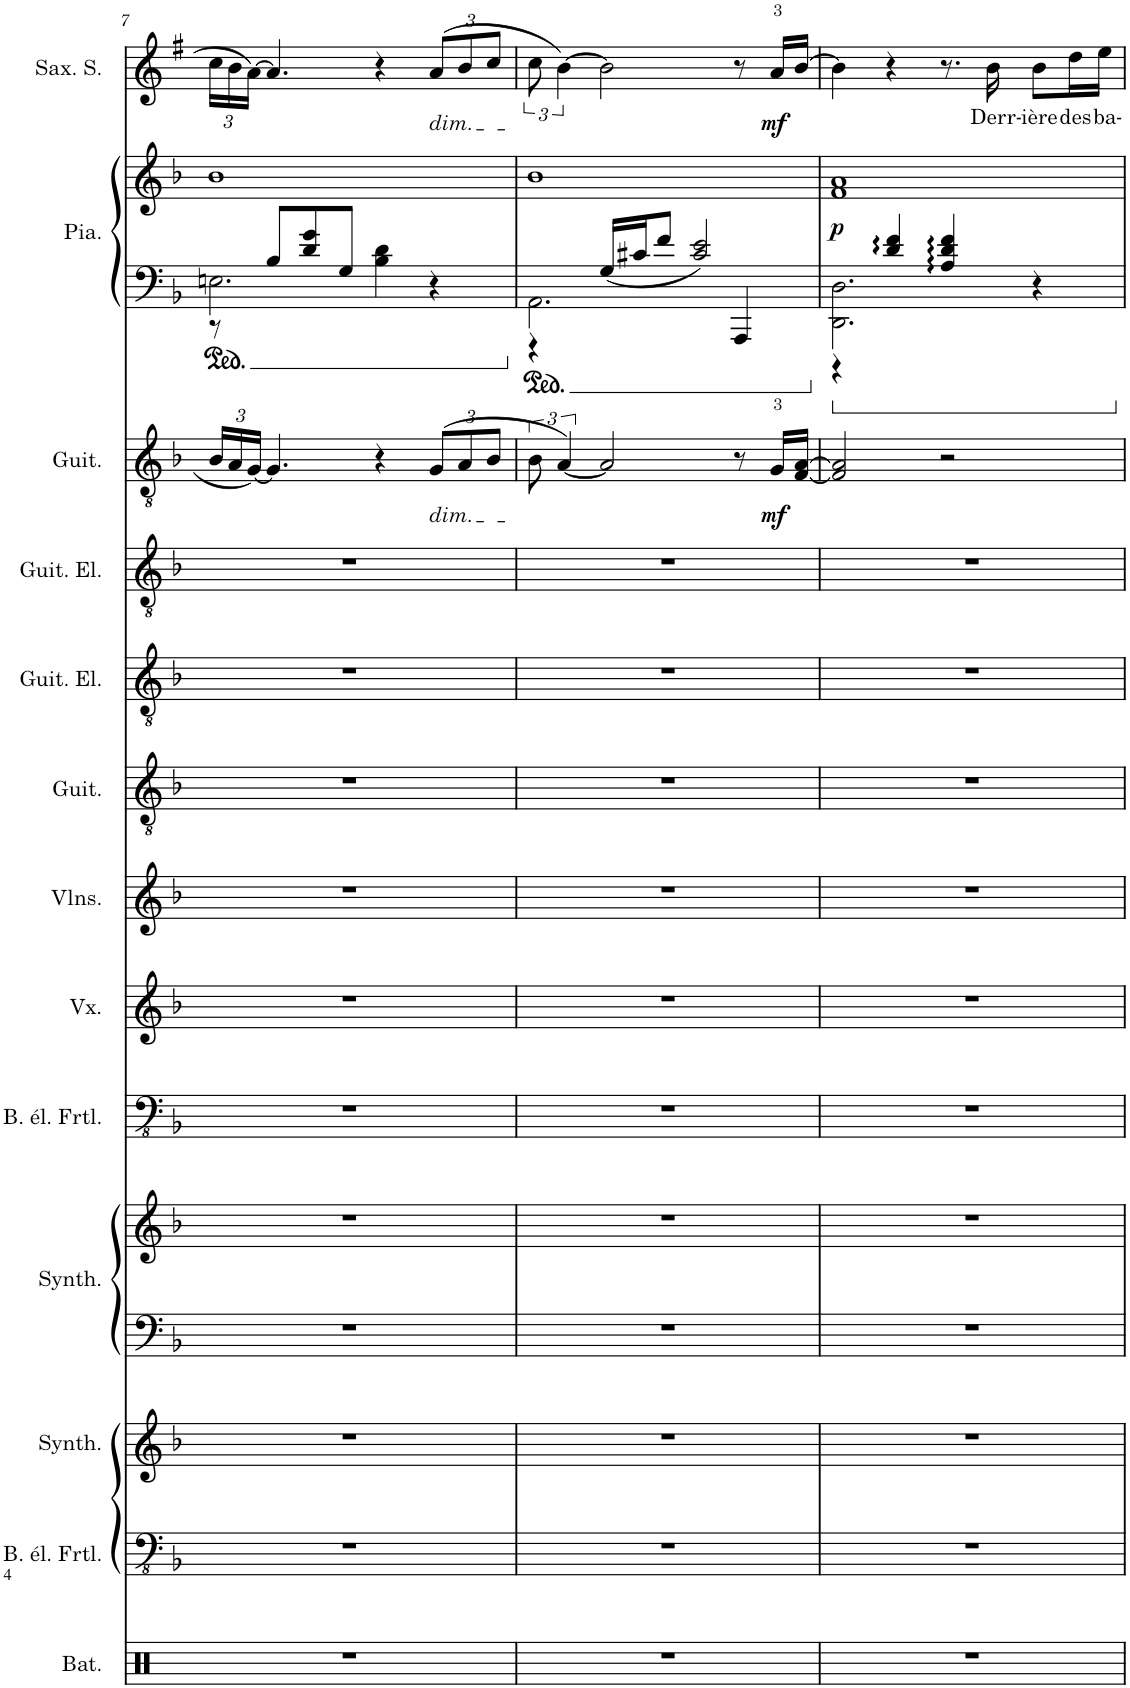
**kern	**kern	**kern	**kern	**kern	**kern	**kern	**kern	**kern	**kern	**kern	**kern	**dynam	**kern	**kern	**dynam	**kern	**text	**dynam
*part13	*part12	*part11	*part10	*part10	*part9	*part8	*part7	*part6	*part5	*part4	*part3	*part3	*part2	*part2	*part2	*part1	*part1	*part1
*staff15	*staff14	*staff13	*staff12	*staff11	*staff10	*staff9	*staff8	*staff7	*staff6	*staff5	*staff4	*staff4	*staff3	*staff2	*staff2/3	*staff1	*staff1	*staff1
*I"Batterie	*I"Basse électrique fretless	*I"Synthétiseur de créneaux	*I"Synthétiseur d'instruments à cordes	*	*I"Basse électrique fretless	*I"Voix	*I"Violons	*I"Guitare acoustique	*I"Guitare électrique, gtr solo	*I"Guitare électrique	*I"Guitare classique	*	*I"Piano	*	*	*I"Saxophone Soprano	*	*
*I'Bat.	*I'B. él. Frtl.	*I'Synth.	*I'Synth.	*	*I'B. él. Frtl.	*I'Vx.	*I'Vlns.	*I'Guit.	*I'Guit. El.	*I'Guit. El.	*I'Guit.	*	*I'Pia.	*	*	*I'Sax. S.	*	*
!!LO:PB:g=z
*clefX	*clefFv4	*clefG2	*clefF4	*clefG2	*clefFv4	*clefG2	*clefG2	*clefGv2	*clefGv2	*clefGv2	*clefGv2	*	*clefF4	*clefG2	*	*clefG2	*	*
*	*	*	*	*	*	*	*	*	*	*	*	*	*	*	*	*Trd1c2	*	*
*k[]	*k[b-]	*k[b-]	*k[b-]	*k[b-]	*k[b-]	*k[b-]	*k[b-]	*k[b-]	*k[b-]	*k[b-]	*k[b-]	*	*k[b-]	*k[b-]	*	*k[f#]	*	*
*M4/4	*M4/4	*M4/4	*M4/4	*M4/4	*M4/4	*M4/4	*M4/4	*M4/4	*M4/4	*M4/4	*M4/4	*	*M4/4	*M4/4	*	*M4/4	*	*
*	*	*	*	*	*	*	*	*	*	*	*Xbrackettup	*	*	*	*	*Xbrackettup	*	*
=7	=7	=7	=7	=7	=7	=7	=7	=7	=7	=7	=7	=7	=7	=7	=7	=7	=7	=7
*	*	*	*	*	*	*	*	*	*	*	*	*	*^	*	*	*	*	*
1r	1r	1r	1r	1r	1r	1r	1r	1r	1r	1r	24B-/LL	.	2.En\	8r	1b-	.	24cc\LL	.	.
.	.	.	.	.	.	.	.	.	.	.	24A/	.	.	.	.	.	24b\	.	.
.	.	.	.	.	.	.	.	.	.	.	[24G/JJ	.	.	.	.	.	[24a\JJ	.	.
.	.	.	.	.	.	.	.	.	.	.	4.G/]	.	.	8B-/L	.	.	4.a/]	.	.
.	.	.	.	.	.	.	.	.	.	.	.	.	.	8d/ 8g/	.	.	.	.	.
.	.	.	.	.	.	.	.	.	.	.	.	.	.	8G/J	.	.	.	.	.
.	.	.	.	.	.	.	.	.	.	.	4r	.	.	4B-\ 4d\	.	.	4r	.	.
!	!	!	!	!	!	!	!	!	!	!	!	!	!	!	!	!	!LO:TX:b:i:t=dim.	!	!
!	!	!	!	!	!	!	!	!	!	!	!LO:TX:b:i:t=dim.	!	!	!	!	!	!	!	!
.	.	.	.	.	.	.	.	.	.	.	(12G/L	.	4r	4ryy	.	.	(12a/L	.	.
.	.	.	.	.	.	.	.	.	.	.	12A/	.	.	.	.	.	12b/	.	.
.	.	.	.	.	.	.	.	.	.	.	12B-/J	.	.	.	.	.	12cc/J	.	.
=8	=8	=8	=8	=8	=8	=8	=8	=8	=8	=8	=8	=8	=8	=8	=8	=8	=8	=8	=8
*	*	*	*	*	*	*	*	*	*	*	*brackettup	*	*	*	*	*	*brackettup	*	*
1r	1r	1r	1r	1r	1r	1r	1r	1r	1r	1r	12B-\	.	2.AA\	4r	1b-	.	12cc\	.	.
.	.	.	.	.	.	.	.	.	.	.	[6A/)	.	.	.	.	.	[6b\)	.	.
.	.	.	.	.	.	.	.	.	.	.	2A/]	.	.	16G/LL	.	.	2b\]	.	.
.	.	.	.	.	.	.	.	.	.	.	.	.	.	16c#X/J	.	.	.	.	.
.	.	.	.	.	.	.	.	.	.	.	.	.	.	8f/J	.	.	.	.	.
.	.	.	.	.	.	.	.	.	.	.	.	.	.	2c#/ 2e/	.	.	.	.	.
.	.	.	.	.	.	.	.	.	.	.	8r	.	4AAA/	.	.	.	8r	.	.
!	!	!	!	!	!	!	!	!	!	!	!	!LO:DY:b	!	!	!	!	!	!	!LO:DY:b
.	.	.	.	.	.	.	.	.	.	.	16G/LL	mf	.	.	.	.	16a/LL	.	mf
.	.	.	.	.	.	.	.	.	.	.	[16F/ [16A/JJ	.	.	.	.	.	[16b/JJ	.	.
=9	=9	=9	=9	=9	=9	=9	=9	=9	=9	=9	=9	=9	=9	=9	=9	=9	=9	=9	=9
!	!	!	!	!	!	!	!	!	!	!	!	!	!	!	!	!LO:DY:b	!	!	!
1r	1r	1r	1r	1r	1r	1r	1r	1r	1r	1r	2F/] 2A/]	.	2.DD\ 2.D\	4r	1f 1a	p	4b\]	.	.
.	.	.	.	.	.	.	.	.	.	.	.	.	.	4d/ 4f/	.	.	4r	.	.
.	.	.	.	.	.	.	.	.	.	.	2r	.	.	4A/ 4d/ 4f/	.	.	8.r	.	.
!	!	!	!	!	!	!	!	!	!	!	!	!	!	!	!	!	!	!LO:LY:b	!
.	.	.	.	.	.	.	.	.	.	.	.	.	.	.	.	.	16b\	Derr-	.
!	!	!	!	!	!	!	!	!	!	!	!	!	!	!	!	!	!	!LO:LY:b	!
.	.	.	.	.	.	.	.	.	.	.	.	.	4r	4ryy	.	.	8b\L	-ière	.
!	!	!	!	!	!	!	!	!	!	!	!	!	!	!	!	!	!	!LO:LY:b	!
.	.	.	.	.	.	.	.	.	.	.	.	.	.	.	.	.	16dd\L	des	.
!	!	!	!	!	!	!	!	!	!	!	!	!	!	!	!	!	!	!LO:LY:b	!
.	.	.	.	.	.	.	.	.	.	.	.	.	.	.	.	.	16ee\JJ	ba-	.
*	*	*	*	*	*	*	*	*	*	*	*	*	*v	*v	*	*	*	*	*
=	=	=	=	=	=	=	=	=	=	=	=	=	=	=	=	=	=	=
*-	*-	*-	*-	*-	*-	*-	*-	*-	*-	*-	*-	*-	*-	*-	*-	*-	*-	*-
